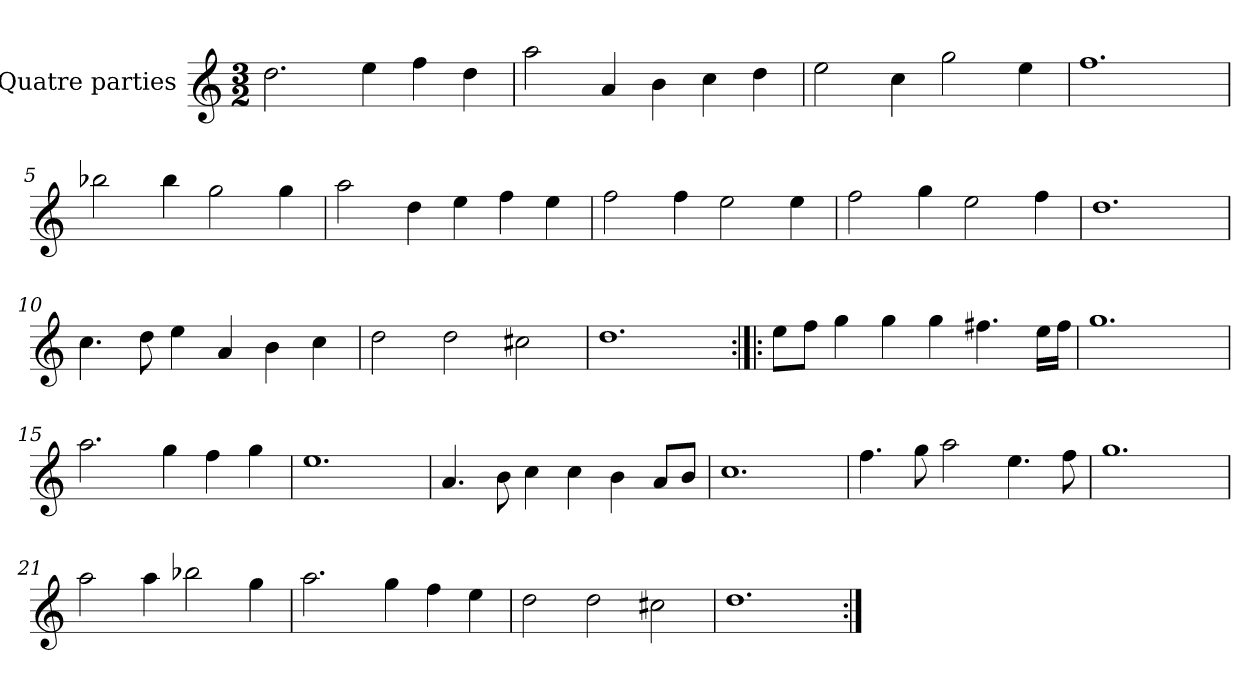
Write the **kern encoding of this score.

**kern
*part1
*staff1
*I"Quatre parties
*clefG2
*k[]
*M3/2
*MM180
=1
2.dd\
4ee\
4ff\
4dd\
=2
2aa\
4a/
4b\
4cc\
4dd\
=3
2ee\
4cc\
2gg\
4ee\
=4
1.ff
=5
2bb-X\
4bb-\
2gg\
4gg\
=6
2aa\
4dd\
4ee\
4ff\
4ee\
=7
2ff\
4ff\
2ee\
4ee\
=8
2ff\
4gg\
2ee\
4ff\
=9
1.dd
=10
4.cc\
8dd\
4ee\
4a/
4b\
4cc\
=11
2dd\
2dd\
2cc#X\
=12
1.dd
=13:|!|:
8ee\L
8ff\J
4gg\
4gg\
4gg\
4.ff#X\
16ee\LL
16ff#\JJ
=14
1.gg
=15
2.aa\
4gg\
4ff\
4gg\
=16
1.ee
=17
4.a/
8b\
4cc\
4cc\
4b\
8a/L
8b/J
=18
1.cc
=19
4.ff\
8gg\
2aa\
4.ee\
8ff\
=20
1.gg
=21
2aa\
4aa\
2bb-X\
4gg\
=22
2.aa\
4gg\
4ff\
4ee\
=23
2dd\
2dd\
2cc#X\
=24
1.dd
=:|!
*-
